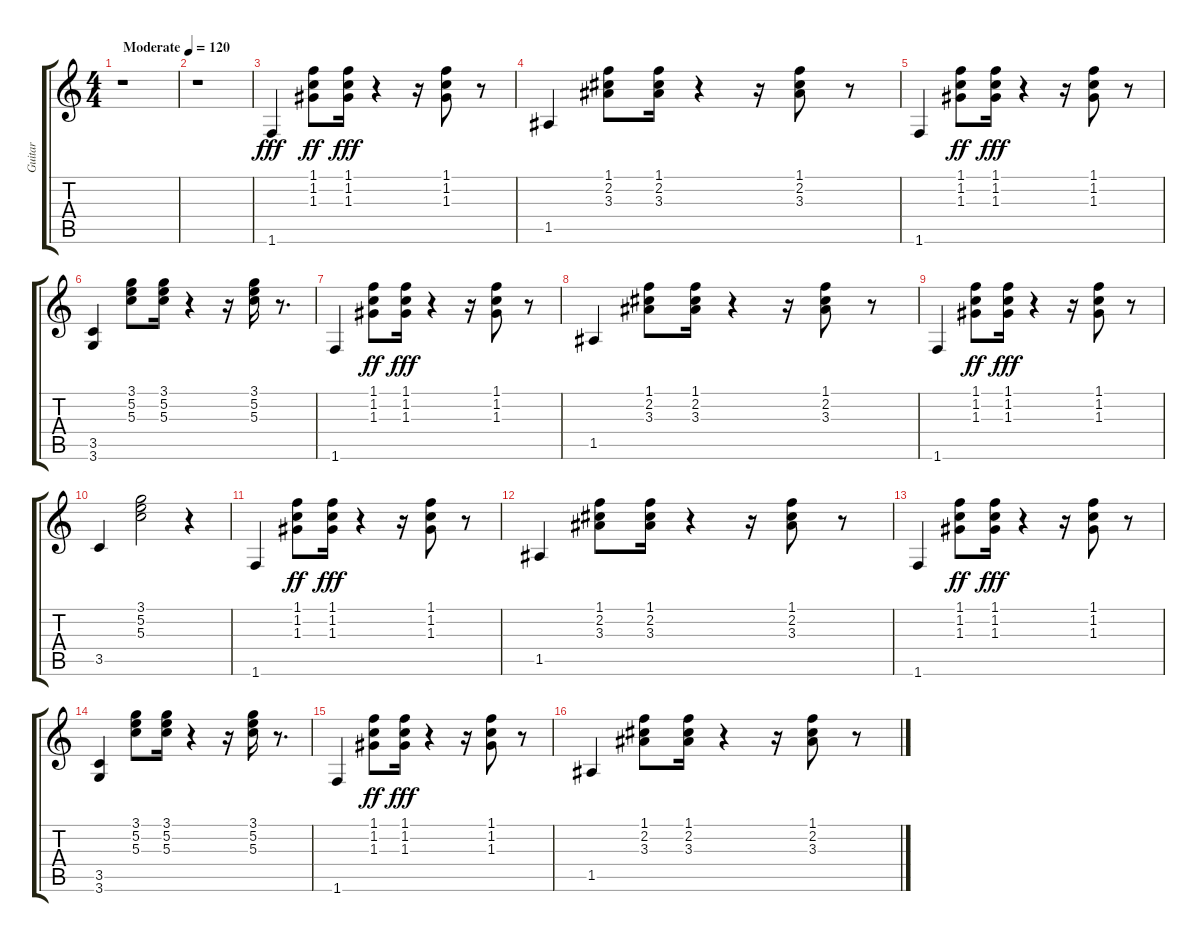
\track ("Guitar" "Guitar") {instrument acousticguitarnylon}
\staff {score tabs}
\tuning (E4 B3 G3 D3 A2 E2) {hide}
\ts (4 4)
\tempo (120 "Moderate")
\clef g2
\ks c
r.1{dy fff instrument acousticguitarnylon} |
r.1 |
1.6.4 (1.1 1.2 1.3).8{dy ff} (1.1 1.2 1.3).16{dy fff} r.4 r.16 (1.1 1.2 1.3).8 r.8 |
1.5.4 (1.1 2.2 3.3).8 (1.1 2.2 3.3).16 r.4 r.16 (1.1 2.2 3.3).8 r.8 |
1.6.4 (1.1 1.2 1.3).8{dy ff} (1.1 1.2 1.3).16{dy fff} r.4 r.16 (1.1 1.2 1.3).8 r.8 |
(3.5 3.6).4 (3.1 5.2 5.3).8 (3.1 5.2 5.3).16 r.4 r.16 (3.1 5.2 5.3).16 r.8{d} |
1.6.4 (1.1 1.2 1.3).8{dy ff} (1.1 1.2 1.3).16{dy fff} r.4 r.16 (1.1 1.2 1.3).8 r.8 |
1.5.4 (1.1 2.2 3.3).8 (1.1 2.2 3.3).16 r.4 r.16 (1.1 2.2 3.3).8 r.8 |
1.6.4 (1.1 1.2 1.3).8{dy ff} (1.1 1.2 1.3).16{dy fff} r.4 r.16 (1.1 1.2 1.3).8 r.8 |
3.5.4 (3.1 5.2 5.3).2 r.4 |
1.6.4 (1.1 1.2 1.3).8{dy ff} (1.1 1.2 1.3).16{dy fff} r.4 r.16 (1.1 1.2 1.3).8 r.8 |
1.5.4 (1.1 2.2 3.3).8 (1.1 2.2 3.3).16 r.4 r.16 (1.1 2.2 3.3).8 r.8 |
1.6.4 (1.1 1.2 1.3).8{dy ff} (1.1 1.2 1.3).16{dy fff} r.4 r.16 (1.1 1.2 1.3).8 r.8 |
(3.5 3.6).4 (3.1 5.2 5.3).8 (3.1 5.2 5.3).16 r.4 r.16 (3.1 5.2 5.3).16 r.8{d} |
1.6.4 (1.1 1.2 1.3).8{dy ff} (1.1 1.2 1.3).16{dy fff} r.4 r.16 (1.1 1.2 1.3).8 r.8 |
1.5.4 (1.1 2.2 3.3).8 (1.1 2.2 3.3).16 r.4 r.16 (1.1 2.2 3.3).8 r.8
